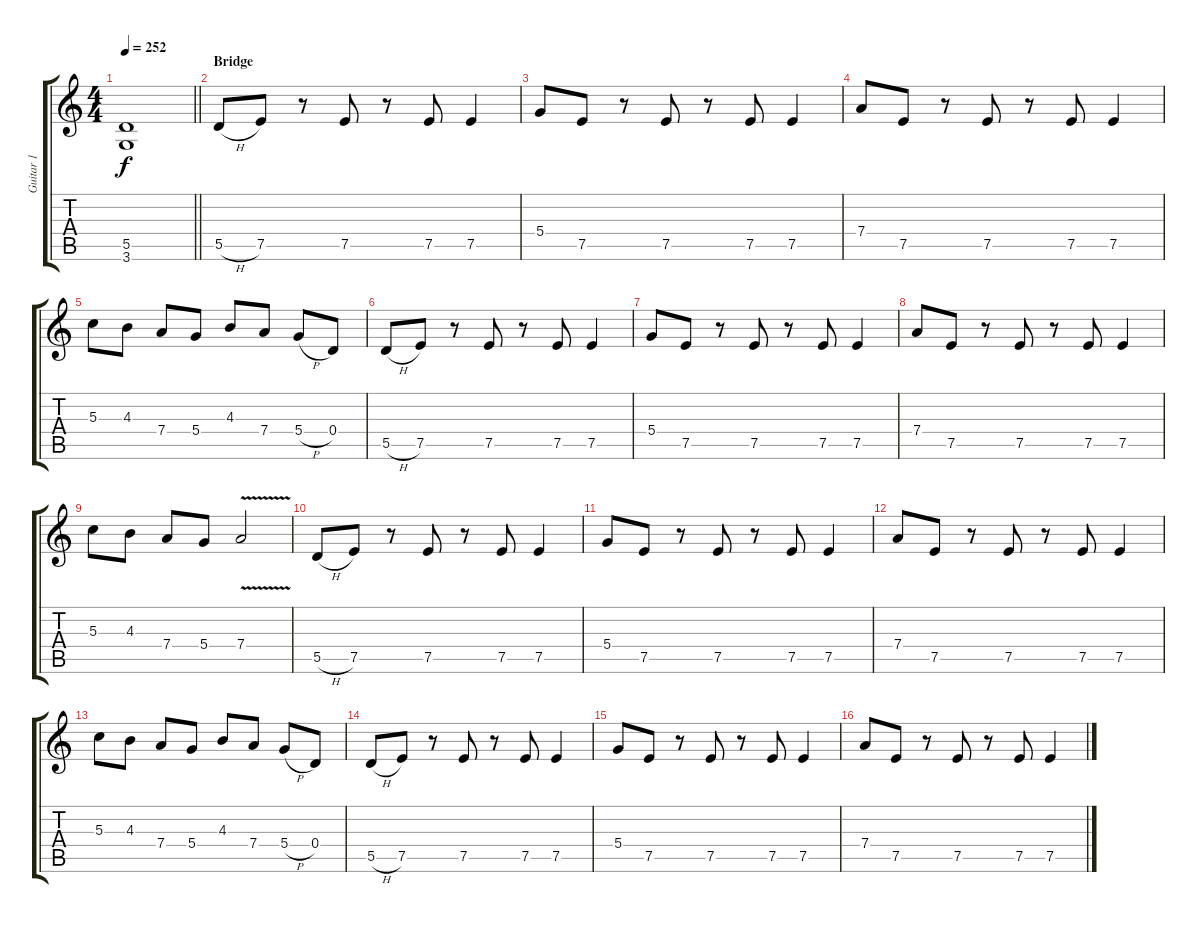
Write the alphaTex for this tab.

\track ("Guitar 1" "Guitar 1") {instrument distortionguitar}
\staff {score tabs}
\tuning (E4 B3 G3 D3 A2 E2) {hide}
\ts (4 4)
\tempo 252
\clef g2
\barLineRight lightlight
\ks c
(5.5 3.6).1{dy f} |
\section ("" "Bridge")
5.5{h}.8 7.5.8 r.8 7.5.8 r.8 7.5.8 7.5.4 |
5.4.8 7.5.8 r.8 7.5.8 r.8 7.5.8 7.5.4 |
7.4.8 7.5.8 r.8 7.5.8 r.8 7.5.8 7.5.4 |
5.3.8 4.3.8 7.4.8 5.4.8 4.3.8 7.4.8 5.4{h}.8 0.4.8 |
5.5{h}.8 7.5.8 r.8 7.5.8 r.8 7.5.8 7.5.4 |
5.4.8 7.5.8 r.8 7.5.8 r.8 7.5.8 7.5.4 |
7.4.8 7.5.8 r.8 7.5.8 r.8 7.5.8 7.5.4 |
5.3.8 4.3.8 7.4.8 5.4.8 7.4{v}.2 |
5.5{h}.8 7.5.8 r.8 7.5.8 r.8 7.5.8 7.5.4 |
5.4.8 7.5.8 r.8 7.5.8 r.8 7.5.8 7.5.4 |
7.4.8 7.5.8 r.8 7.5.8 r.8 7.5.8 7.5.4 |
5.3.8 4.3.8 7.4.8 5.4.8 4.3.8 7.4.8 5.4{h}.8 0.4.8 |
5.5{h}.8 7.5.8 r.8 7.5.8 r.8 7.5.8 7.5.4 |
5.4.8 7.5.8 r.8 7.5.8 r.8 7.5.8 7.5.4 |
7.4.8 7.5.8 r.8 7.5.8 r.8 7.5.8 7.5.4
